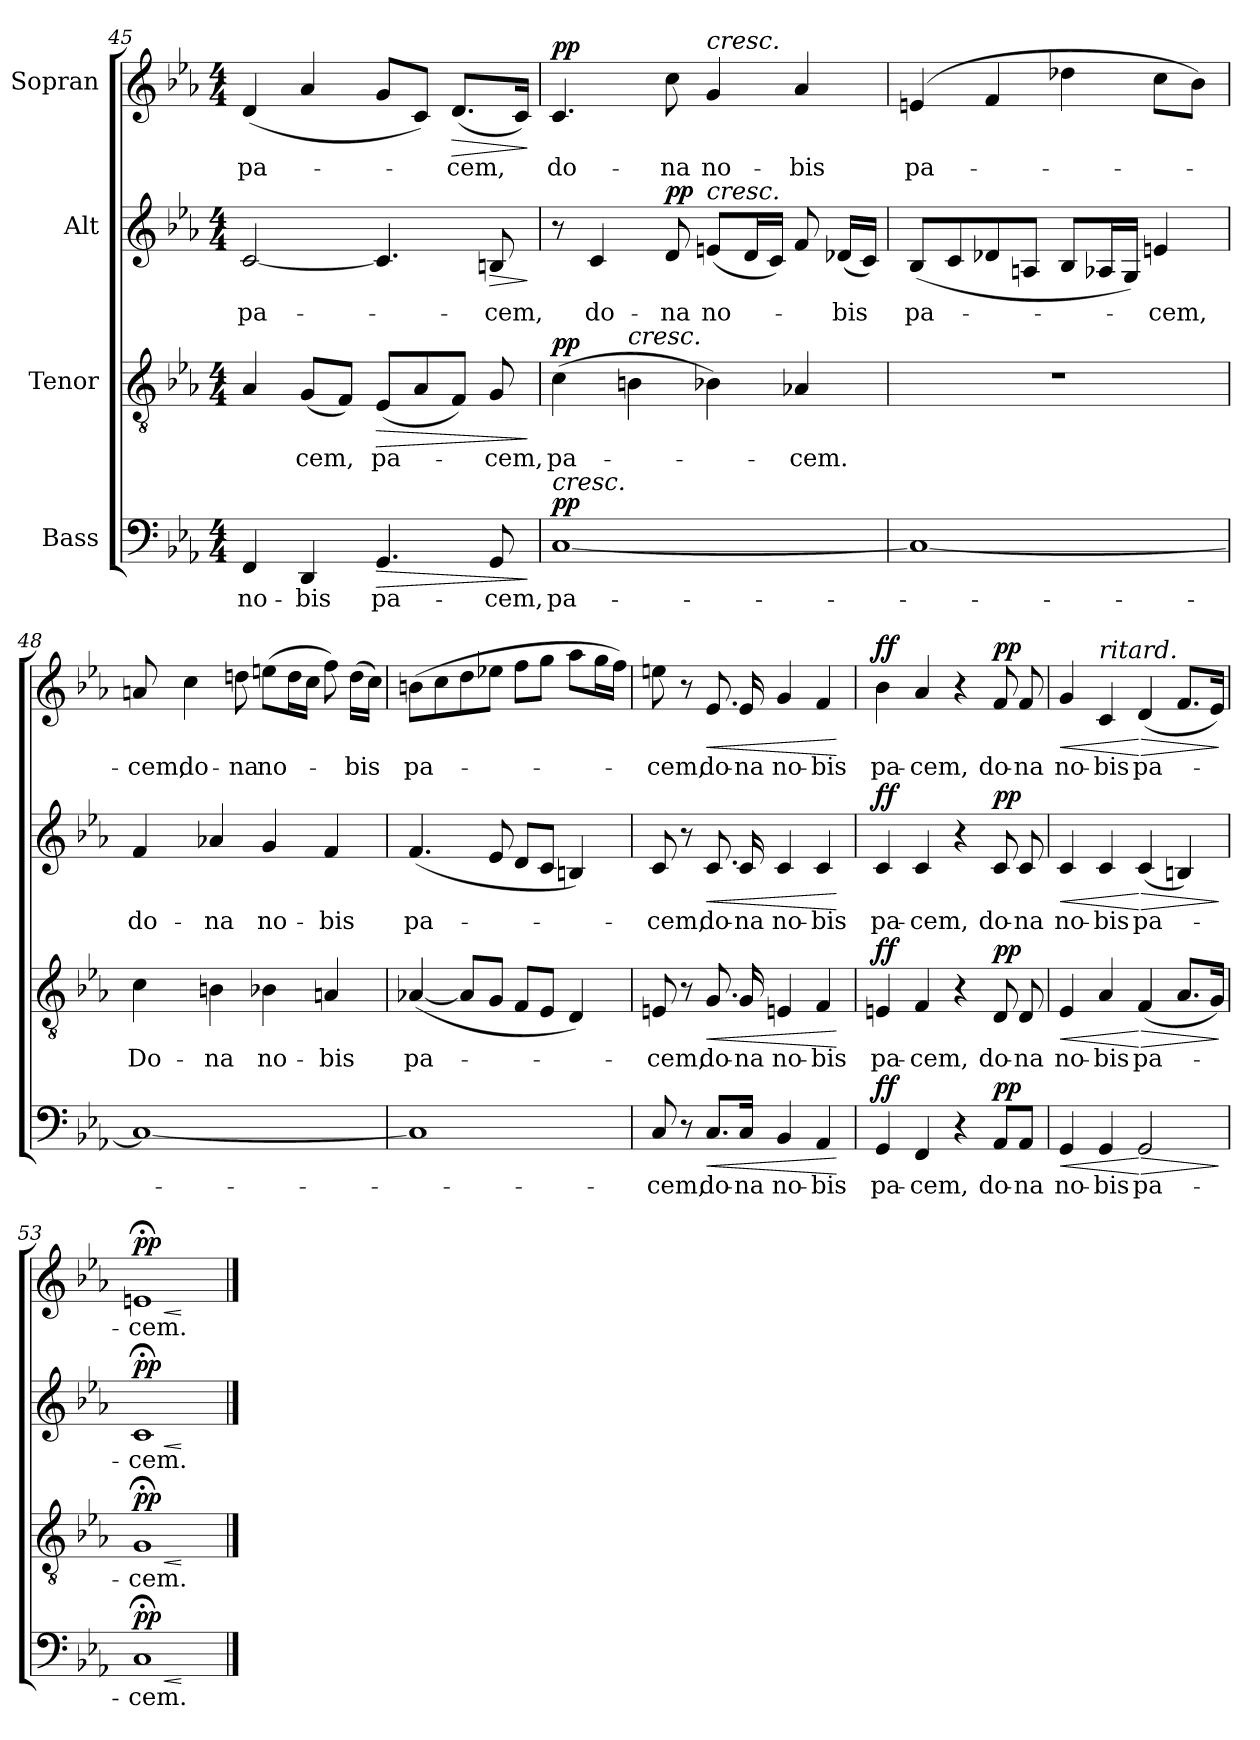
**kern	**text	**dynam	**kern	**text	**dynam	**kern	**text	**dynam	**kern	**text	**dynam
*part4	*part4	*part4	*part3	*part3	*part3	*part2	*part2	*part2	*part1	*part1	*part1
*staff4	*staff4	*staff4	*staff3	*staff3	*staff3	*staff2	*staff2	*staff2	*staff1	*staff1	*staff1
*I"Bass	*	*	*I"Tenor	*	*	*I"Alt	*	*	*I"Sopran	*	*
!!LO:PB:g=z
*clefF4	*	*	*clefGv2	*	*	*clefG2	*	*	*clefG2	*	*
*k[b-e-a-]	*	*	*k[b-e-a-]	*	*	*k[b-e-a-]	*	*	*k[b-e-a-]	*	*
*M4/4	*	*	*M4/4	*	*	*M4/4	*	*	*M4/4	*	*
=45	=45	=45	=45	=45	=45	=45	=45	=45	=45	=45	=45
!	!LO:LY:b	!	!	!	!	!	!LO:LY:b	!	!	!LO:LY:b	!
4FF/	no-	.	4A-/	.	.	[2c/	pa-	.	(<4d/	pa-	.
!	!LO:LY:b	!	!	!LO:LY:b	!	!	!	!	!	!	!
4DD/	-bis	.	(<8G/L	-cem,	.	.	.	.	4a-/	.	.
.	.	.	8F/J)	.	.	.	.	.	.	.	.
!	!LO:LY:b	!LO:HP:b	!	!LO:LY:b	!LO:HP:b	!	!	!	!	!	!
4.GG/	pa-	>	(<8E-/L	pa-	>	4.c/]	.	.	8g/L	.	.
.	.	.	8A-/	.	.	.	.	.	8c/J)	.	.
!	!	!	!	!	!	!	!	!	!	!LO:LY:b	!LO:HP:b
.	.	.	8F/J)	.	.	.	.	.	(<8.d/L	-cem,	>
!	!LO:LY:b	!	!	!LO:LY:b	!	!	!LO:LY:b	!LO:HP:b	!	!	!
8GG/	-cem,	.	8G/	-cem,	.	8Bn/	-cem,	>	.	.	.
.	.	.	.	.	.	.	.	.	16c/Jk)	.	.
.	.	]	.	.	]	.	.	]	.	.	]
=46	=46	=46	=46	=46	=46	=46	=46	=46	=46	=46	=46
!LO:TX:a:i:t=cresc.	!	!	!	!	!	!	!	!	!	!	!
!	!LO:LY:b	!LO:DY:a	!	!LO:LY:b	!LO:DY:a	!	!	!	!	!LO:LY:b	!LO:DY:a
[1C	pa-	pp	(>4c\	pa-	pp	8r	.	.	4.c/	do-	pp
!	!	!	!	!	!	!	!LO:LY:b	!	!	!	!
.	.	.	.	.	.	4c/	do-	.	.	.	.
!	!	!	!LO:TX:a:i:t=cresc.	!	!	!	!	!	!	!	!
.	.	.	4Bn\	.	.	.	.	.	.	.	.
!	!	!	!	!	!	!	!LO:LY:b	!LO:DY:a	!	!LO:LY:b	!
.	.	.	.	.	.	8d/	-na	pp	8cc\	-na	.
!	!	!	!	!	!	!	!	!	!LO:TX:a:i:t=cresc.	!	!
!	!	!	!	!	!	!LO:TX:a:i:t=cresc.	!	!	!	!	!
!	!	!	!	!	!	!	!LO:LY:b	!	!	!LO:LY:b	!
.	.	.	4B-X\)	.	.	(<8en/L	no-	.	4g/	no-	.
.	.	.	.	.	.	16d/L	.	.	.	.	.
.	.	.	.	.	.	16c/JJ)	.	.	.	.	.
!	!	!	!	!LO:LY:b	!	!	!	!	!	!LO:LY:b	!
.	.	.	4A-X/	-cem.	.	8f/	.	.	4a-/	-bis	.
!	!	!	!	!	!	!	!LO:LY:b	!	!	!	!
.	.	.	.	.	.	(<16d-X/LL	-bis	.	.	.	.
.	.	.	.	.	.	16c/JJ)	.	.	.	.	.
=47	=47	=47	=47	=47	=47	=47	=47	=47	=47	=47	=47
!	!	!	!	!	!	!	!LO:LY:b	!	!	!LO:LY:b	!
1C_	.	.	1r	.	.	(<8B-/L	pa-	.	(>4en/	pa-	.
.	.	.	.	.	.	8c/	.	.	.	.	.
.	.	.	.	.	.	8d-X/	.	.	4f/	.	.
.	.	.	.	.	.	8An/J	.	.	.	.	.
.	.	.	.	.	.	8B-/L	.	.	4dd-X\	.	.
.	.	.	.	.	.	16A-X/L	.	.	.	.	.
.	.	.	.	.	.	16G/JJ)	.	.	.	.	.
!	!	!	!	!	!	!	!LO:LY:b	!	!	!	!
.	.	.	.	.	.	4en/	-cem,	.	8cc\L	.	.
.	.	.	.	.	.	.	.	.	8b-\J)	.	.
=48	=48	=48	=48	=48	=48	=48	=48	=48	=48	=48	=48
!	!	!	!	!LO:LY:b	!	!	!LO:LY:b	!	!	!LO:LY:b	!
1C_	.	.	4c\	Do-	.	4f/	do-	.	8an/	-cem,	.
!	!	!	!	!	!	!	!	!	!	!LO:LY:b	!
.	.	.	.	.	.	.	.	.	4cc\	do-	.
!	!	!	!	!LO:LY:b	!	!	!LO:LY:b	!	!	!	!
.	.	.	4Bn\	-na	.	4a-X/	-na	.	.	.	.
!	!	!	!	!	!	!	!	!	!	!LO:LY:b	!
.	.	.	.	.	.	.	.	.	8ddn\	-na	.
!	!	!	!	!LO:LY:b	!	!	!LO:LY:b	!	!	!LO:LY:b	!
.	.	.	4B-X\	no-	.	4g/	no-	.	(>8een\L	no-	.
.	.	.	.	.	.	.	.	.	16dd\L	.	.
.	.	.	.	.	.	.	.	.	16cc\JJ	.	.
!	!	!	!	!LO:LY:b	!	!	!LO:LY:b	!	!	!	!
.	.	.	4An/	-bis	.	4f/	-bis	.	8ff\)	.	.
!	!	!	!	!	!	!	!	!	!	!LO:LY:b	!
.	.	.	.	.	.	.	.	.	(>16dd\LL	-bis	.
.	.	.	.	.	.	.	.	.	16cc\JJ)	.	.
=49	=49	=49	=49	=49	=49	=49	=49	=49	=49	=49	=49
!	!	!	!	!LO:LY:b	!	!	!LO:LY:b	!	!	!LO:LY:b	!
1C]	.	.	(<[4A-X/	pa-	.	(<4.f/	pa-	.	(>8bn\L	pa-	.
.	.	.	.	.	.	.	.	.	8cc\	.	.
.	.	.	8A-/L]	.	.	.	.	.	8dd\	.	.
.	.	.	8G/J	.	.	8e-/	.	.	8ee-X\J	.	.
.	.	.	8F/L	.	.	8d/L	.	.	8ff\L	.	.
.	.	.	8E-/J	.	.	8c/J	.	.	8gg\J	.	.
.	.	.	4D/)	.	.	4Bn/)	.	.	8aa-\L	.	.
.	.	.	.	.	.	.	.	.	16gg\L	.	.
.	.	.	.	.	.	.	.	.	16ff\JJ)	.	.
!!LO:LB:g=z
=50	=50	=50	=50	=50	=50	=50	=50	=50	=50	=50	=50
!	!LO:LY:b	!	!	!LO:LY:b	!	!	!LO:LY:b	!	!	!LO:LY:b	!
8C/	-cem,	.	8En/	-cem,	.	8c/	-cem,	.	8een\	-cem,	.
8r	.	.	8r	.	.	8r	.	.	8r	.	.
!	!LO:LY:b	!LO:HP:b	!	!LO:LY:b	!LO:HP:b	!	!LO:LY:b	!LO:HP:b	!	!LO:LY:b	!LO:HP:b
8.C/L	do-	<	8.G/	do-	<	8.c/	do-	<	8.e-/	do-	<
!	!LO:LY:b	!	!	!LO:LY:b	!	!	!LO:LY:b	!	!	!LO:LY:b	!
16C/Jk	-na	.	16G/	-na	.	16c/	-na	.	16e-/	-na	.
!	!LO:LY:b	!	!	!LO:LY:b	!	!	!LO:LY:b	!	!	!LO:LY:b	!
4BB-/	no-	.	4En/	no-	.	4c/	no-	.	4g/	no-	.
!	!LO:LY:b	!	!	!LO:LY:b	!	!	!LO:LY:b	!	!	!LO:LY:b	!
4AA-/	-bis	.	4F/	-bis	.	4c/	-bis	.	4f/	-bis	.
.	.	[	.	.	[	.	.	[	.	.	[
=51	=51	=51	=51	=51	=51	=51	=51	=51	=51	=51	=51
!	!LO:LY:b	!LO:DY:a	!	!LO:LY:b	!LO:DY:a	!	!LO:LY:b	!LO:DY:a	!	!LO:LY:b	!LO:DY:a
4GG/	pa-	ff	4En/	pa-	ff	4c/	pa-	ff	4b-\	pa-	ff
!	!LO:LY:b	!	!	!LO:LY:b	!	!	!LO:LY:b	!	!	!LO:LY:b	!
4FF/	-cem,	.	4F/	-cem,	.	4c/	-cem,	.	4a-/	-cem,	.
4r	.	.	4r	.	.	4r	.	.	4r	.	.
!	!LO:LY:b	!LO:DY:a	!	!LO:LY:b	!LO:DY:a	!	!LO:LY:b	!LO:DY:a	!	!LO:LY:b	!LO:DY:a
8AA-/L	do-	pp	8D/	do-	pp	8c/	do-	pp	8f/	do-	pp
!	!LO:LY:b	!	!	!LO:LY:b	!	!	!LO:LY:b	!	!	!LO:LY:b	!
8AA-/J	-na	.	8D/	-na	.	8c/	-na	.	8f/	-na	.
=52	=52	=52	=52	=52	=52	=52	=52	=52	=52	=52	=52
!	!LO:LY:b	!LO:HP:b	!	!LO:LY:b	!LO:HP:b	!	!LO:LY:b	!LO:HP:b	!	!LO:LY:b	!LO:HP:b
4GG/	no-	<	4E-/	no-	<	4c/	no-	<	4g/	no-	<
!	!	!	!	!	!	!	!	!	!LO:TX:a:i:t=ritard.	!	!
!	!LO:LY:b	!	!	!LO:LY:b	!	!	!LO:LY:b	!	!	!LO:LY:b	!
4GG/	-bis	.	4A-/	-bis	.	4c/	-bis	.	4c/	-bis	.
!	!LO:LY:b	!LO:HP:n=1:b	!	!LO:LY:b	!LO:HP:n=1:b	!	!LO:LY:b	!LO:HP:n=1:b	!	!LO:LY:b	!LO:HP:n=1:b
2GG/	pa-	[ >	(<4F/	pa-	[ >	(<4c/	pa-	[ >	(<4d/	pa-	[ >
.	.	.	8.A-/L	.	.	4Bn/)	.	.	8.f/L	.	.
.	.	.	16G/Jk)	.	.	.	.	.	16e-/Jk)	.	.
.	.	]	.	.	]	.	.	]	.	.	]
=53	=53	=53	=53	=53	=53	=53	=53	=53	=53	=53	=53
!	!LO:LY:b	!LO:HP:b	!	!	!	!	!	!	!	!	!
!	!	!LO:HP:n=1:b	!	!LO:LY:b	!LO:HP:b	!	!LO:LY:b	!LO:HP:b	!	!LO:LY:b	!LO:HP:b
!	!	!LO:DY:n=1:a	!	!	!LO:DY:n=1:a	!	!	!LO:DY:n=1:a	!	!	!LO:DY:n=1:a
1C;<	-cem.	< > pp	1G;<	-cem.	< pp	1c;<	-cem.	< pp	1en;<	-cem.	< pp
.	.	[ ]	.	.	[	.	.	[	.	.	[
==	==	==	==	==	==	==	==	==	==	==	==
*-	*-	*-	*-	*-	*-	*-	*-	*-	*-	*-	*-
